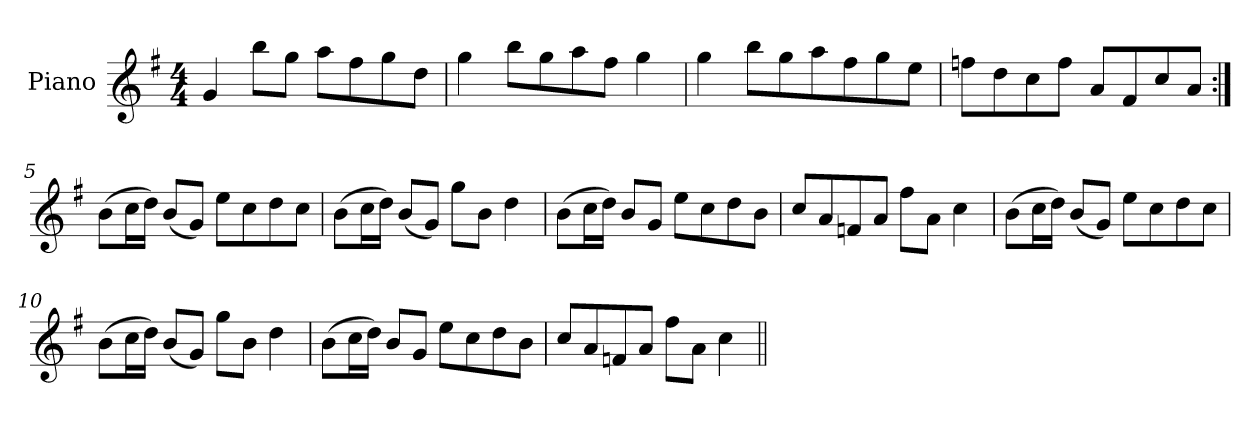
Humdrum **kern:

**kern
*part1
*staff1
*I"Piano
*I'Pno
*clefG2
*k[f#]
*G:
*M4/4
=1
4g/
8bb\L
8gg\J
8aa\L
8ff#\
8gg\
8dd\J
=2
4gg\
8bb\L
8gg\
8aa\
8ff#\J
4gg\
=3
4gg\
8bb\L
8gg\
8aa\
8ff#\
8gg\
8ee\J
=4
8ffn\L
8dd\
8cc\
8ff\J
8a/L
8f#/
8cc/
8a/J
!!LO:LB:g=z
=5:|!
(>8b\L
16cc\L
16dd\JJ)
(<8b/L
8g/J)
8ee\L
8cc\
8dd\
8cc\J
=6
(>8b\L
16cc\L
16dd\JJ)
(<8b/L
8g/J)
8gg\L
8b\J
4dd\
=7
(>8b\L
16cc\L
16dd\JJ)
8b/L
8g/J
8ee\L
8cc\
8dd\
8b\J
=8
8cc/L
8a/
8fn/
8a/J
8ff#\L
8a\J
4cc\
!!LO:LB:g=z
=9
(>8b\L
16cc\L
16dd\JJ)
(<8b/L
8g/J)
8ee\L
8cc\
8dd\
8cc\J
=10
(>8b\L
16cc\L
16dd\JJ)
(<8b/L
8g/J)
8gg\L
8b\J
4dd\
=11
(>8b\L
16cc\L
16dd\JJ)
8b/L
8g/J
8ee\L
8cc\
8dd\
8b\J
=12
8cc/L
8a/
8fn/
8a/J
8ff#\L
8a\J
4cc\
=||
*-
